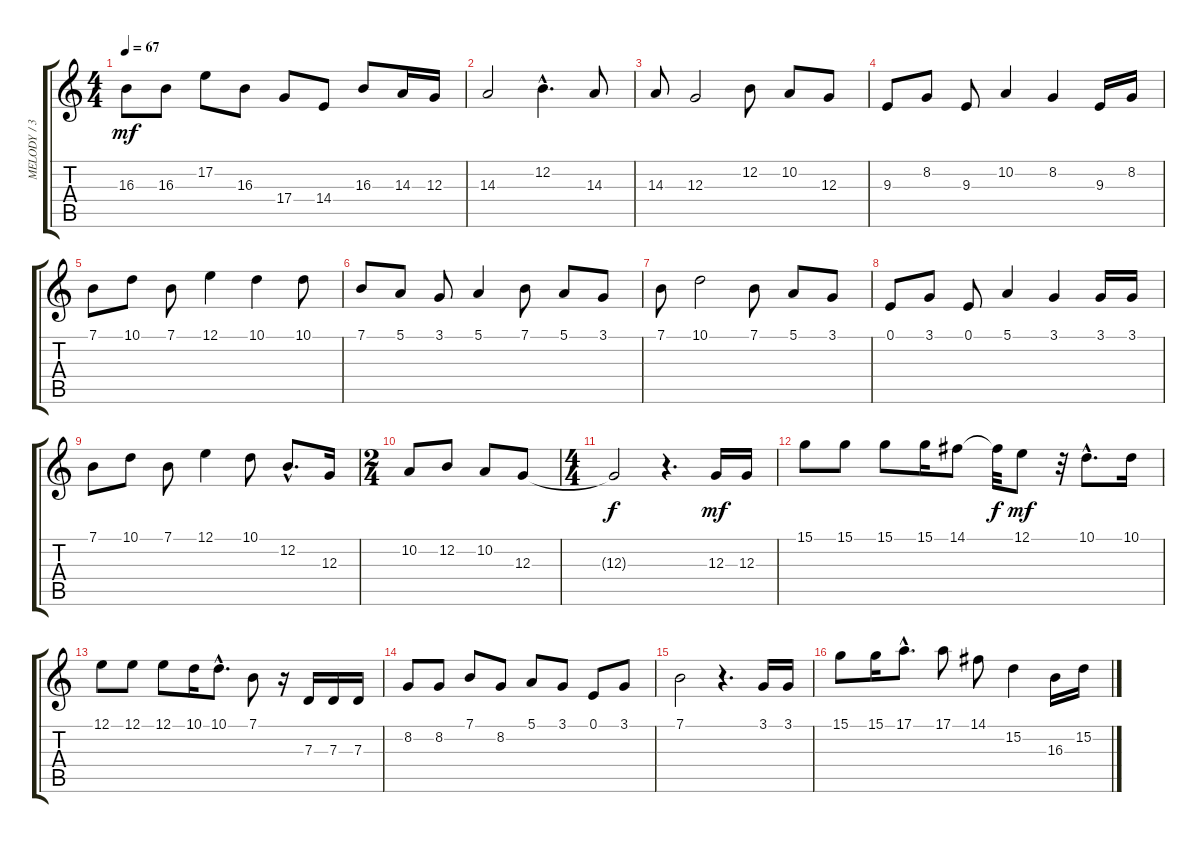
\track ("MELODY / 3 " "MELODY / 3") {instrument honkytonkpiano}
\staff {score tabs}
\tuning (E4 B3 G3 D3 A2 E2) {hide}
\ts (4 4)
\tempo 67
\clef g2
\ks c
16.3.8{dy mf} 16.3.8 17.2.8 16.3.8 17.4.8 14.4.8 16.3.8 14.3.16 12.3.16 |
14.3.2 12.2{hac}.4{d} 14.3.8 |
14.3.8 12.3.2 12.2.8 10.2.8 12.3.8 |
9.3.8 8.2.8 9.3.8 10.2.4 8.2.4 9.3.16 8.2.16 |
7.1.8 10.1.8 7.1.8 12.1.4 10.1.4 10.1.8 |
7.1.8 5.1.8 3.1.8 5.1.4 7.1.8 5.1.8 3.1.8 |
7.1.8 10.1.2 7.1.8 5.1.8 3.1.8 |
0.1.8 3.1.8 0.1.8 5.1.4 3.1.4 3.1.16 3.1.16 |
7.1.8 10.1.8 7.1.8 12.1.4 10.1.8 12.2{hac}.8{d} 12.3.16 |
\ts (2 4)
10.2.8 12.2.8 10.2.8 12.3.8 |
\ts (4 4)
12.3{t}.2{dy f} r.4{d} 12.3.16{dy mf} 12.3.16 |
15.1.8 15.1.8 15.1.8 15.1.16 14.1.8 14.1{t}.32{dy f} 12.1.8{dy mf} r.32 10.1{hac}.8{d} 10.1.16 |
12.1.8 12.1.8 12.1.8 10.1.16 10.1{hac}.8{d} 7.1.8 r.16 7.3.16 7.3.16 7.3.16 |
8.2.8 8.2.8 7.1.8 8.2.8 5.1.8 3.1.8 0.1.8 3.1.8 |
7.1.2 r.4{d} 3.1.16 3.1.16 |
15.1.8 15.1.16 17.1{hac}.8{d} 17.1.8 14.1.8 15.2.4 16.3.16 15.2.16
